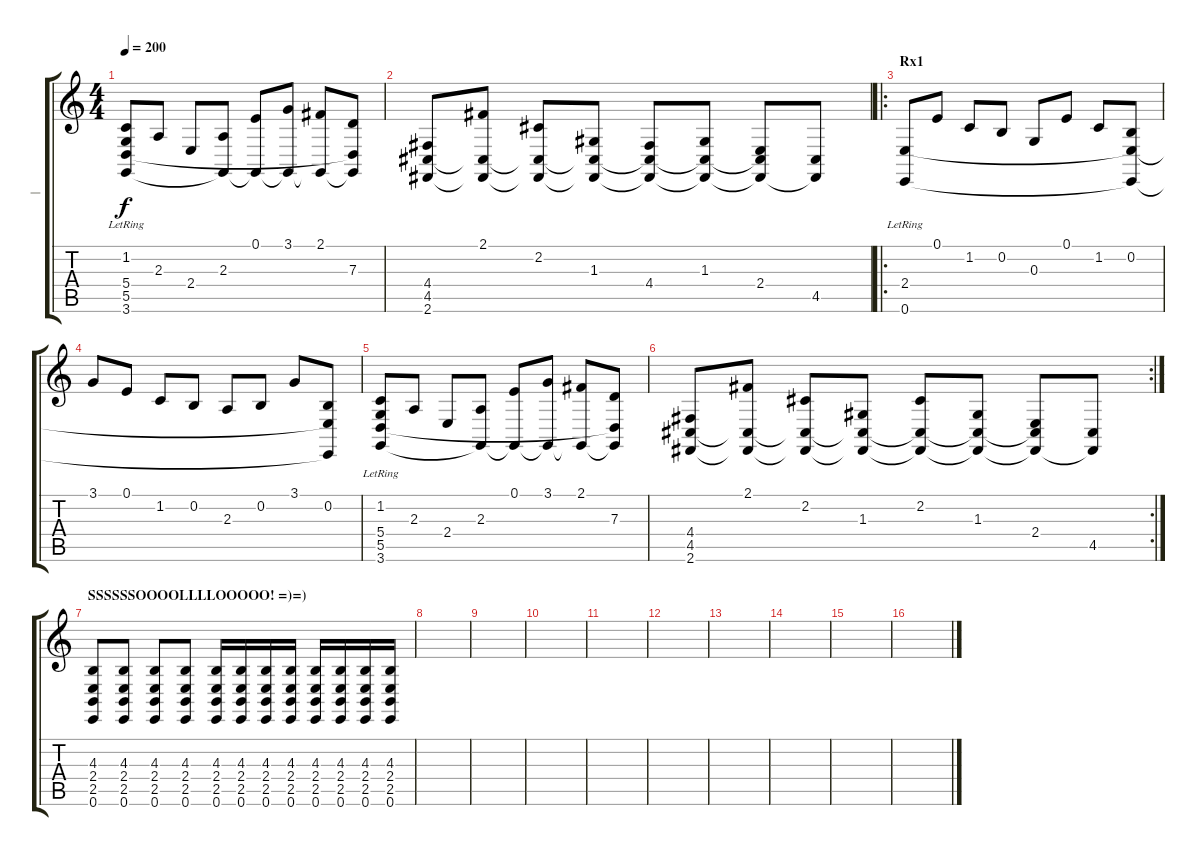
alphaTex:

\track ("   |" "   |") {instrument harpsichord}
\staff {score tabs}
\tuning (E4 B3 G3 D3 A2 E2) {hide}
\ts (4 4)
\tempo 200
\clef g2
\ks c
(1.2 5.4{lr} 5.5 3.6{lr}).8{dy f} 2.3.8 2.4.8 (2.3 3.6{t}).8 (0.1 3.6{t}).8 (3.1 3.6{t}).8 (2.1 3.6{t}).8 (7.3 5.5{t} 3.6{t}).8 |
(4.4 4.5 2.6).8 (2.1 4.5{t} 2.6{t}).8 (2.2 4.5{t} 2.6{t}).8 (1.3 4.5{t} 2.6{t}).8 (4.4 4.5{t} 2.6{t}).8 (1.3 4.5{t} 2.6{t}).8 (2.4 4.5{t} 2.6{t}).8 (4.5 2.6{t}).8 |
\ro
\section ("" "Rx1")
(2.4{lr} 0.6{lr}).8 0.1.8 1.2.8 0.2.8 0.3.8 0.1.8 1.2.8 (0.2 2.4{t} 0.6{t}).8 |
3.1.8 0.1.8 1.2.8 0.2.8 2.3.8 0.2.8 3.1.8 (0.2 2.4{t} 0.6{t}).8 |
(1.2 5.4{lr} 5.5 3.6{lr}).8 2.3.8 2.4.8 (2.3 3.6{t}).8 (0.1 3.6{t}).8 (3.1 3.6{t}).8 (2.1 3.6{t}).8 (7.3 5.5{t} 3.6{t}).8 |
\rc 2
(4.4 4.5 2.6).8 (2.1 4.5{t} 2.6{t}).8 (2.2 4.5{t} 2.6{t}).8 (1.3 4.5{t} 2.6{t}).8 (2.2 4.5{t} 2.6{t}).8 (1.3 4.5{t} 2.6{t}).8 (2.4 4.5{t} 2.6{t}).8 (4.5 2.6{t}).8 |
\section ("" "SSSSSSOOOOLLLLOOOOO! =)=)")
(4.3 2.4 2.5 0.6).8 (4.3 2.4 2.5 0.6).8 (4.3 2.4 2.5 0.6).8 (4.3 2.4 2.5 0.6).8 (4.3 2.4 2.5 0.6).16 (4.3 2.4 2.5 0.6).16 (4.3 2.4 2.5 0.6).16 (4.3 2.4 2.5 0.6).16 (4.3 2.4 2.5 0.6).16 (4.3 2.4 2.5 0.6).16 (4.3 2.4 2.5 0.6).16 (4.3 2.4 2.5 0.6).16 |
|
|
|
|
|
|
|
|
\section ("" "")
